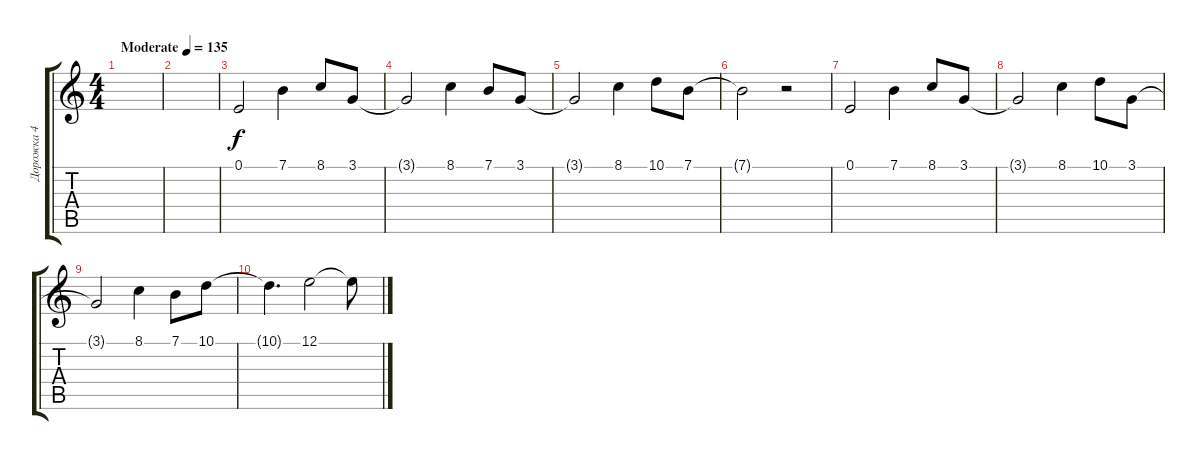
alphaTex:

\track ("Дорожка 4" "Дорожка 4") {instrument pad3polysynth}
\staff {score tabs}
\tuning (E4 B3 G3 D3 A2 E2) {hide}
\ts (4 4)
\tempo (135 "Moderate")
\clef g2
\ks c
|
|
0.1.2 7.1.4 8.1.8 3.1.8 |
3.1{t}.2 8.1.4 7.1.8 3.1.8 |
3.1{t}.2 8.1.4 10.1.8 7.1.8 |
7.1{t}.2 r.2 |
0.1.2 7.1.4 8.1.8 3.1.8 |
3.1{t}.2 8.1.4 10.1.8 3.1.8 |
3.1{t}.2 8.1.4 7.1.8 10.1.8 |
10.1{t}.4{d} 12.1.2 12.1{t}.8
